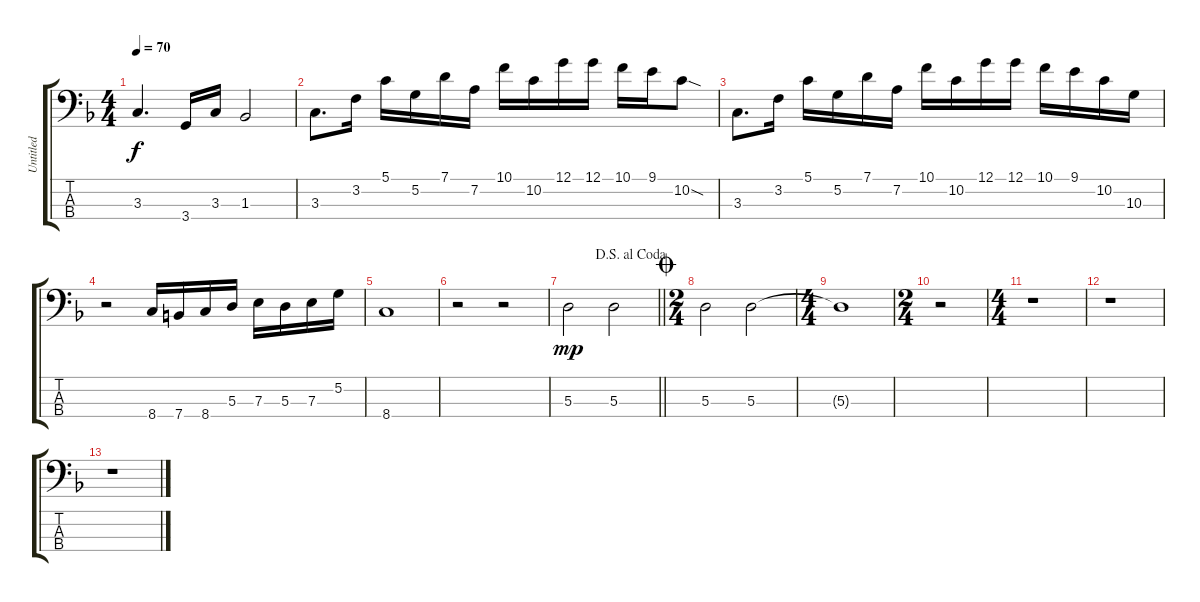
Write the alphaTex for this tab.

\track ("Untitled" "Untitled") {instrument electricbassfinger}
\staff {score tabs}
\tuning (G2 D2 A1 E1) {hide}
\ts (4 4)
\tempo 70
\clef f4
\ks f
3.3.4{d dy f} 3.4.16 3.3.16 1.3.2 |
3.3.8{d} 3.2.16 5.1.16 5.2.16 7.1.16 7.2.16 10.1.16 10.2.16 12.1.16 12.1.16 10.1.16 9.1.16 10.2{sod}.8 |
3.3.8{d} 3.2.16 5.1.16 5.2.16 7.1.16 7.2.16 10.1.16 10.2.16 12.1.16 12.1.16 10.1.16 9.1.16 10.2.16 10.3.16 |
r.2 8.4.16 7.4.16 8.4.16 5.3.16 7.3.16 5.3.16 7.3.16 5.2.16 |
8.4.1 |
r.2 r.2 |
\jump dalsegnoalcoda
\barLineRight lightlight
5.3.2{dy mp} 5.3.2 |
\ts (2 4)
\jump coda
5.3.2 5.3.2 |
\ts (4 4)
5.3{t}.1 |
\ts (2 4)
r.2 |
\ts (4 4)
r.1 |
r.1 |
r.1
